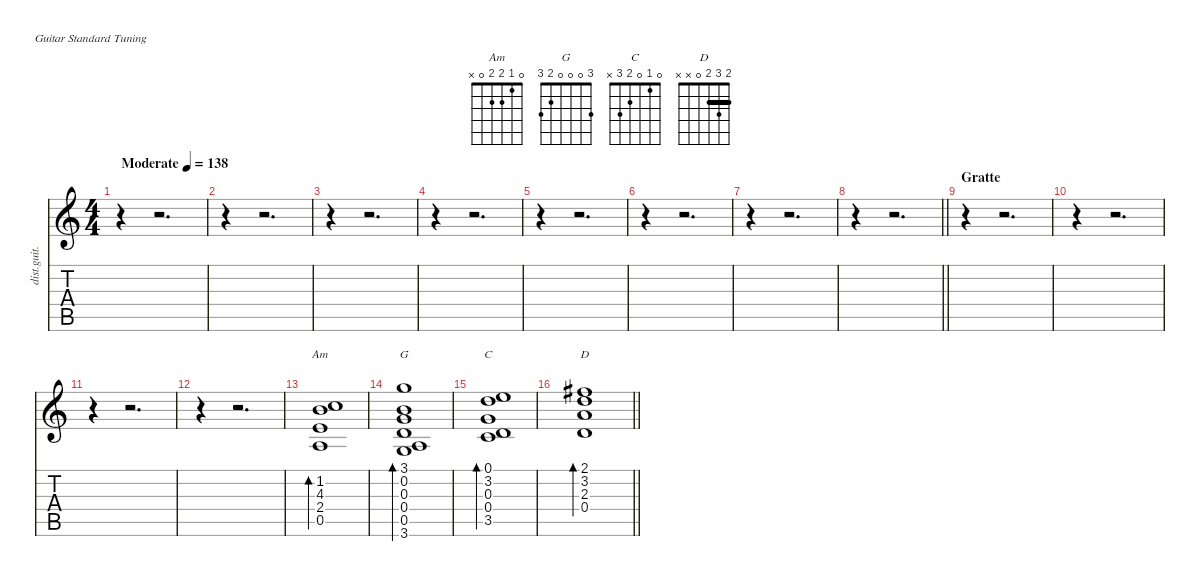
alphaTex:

\defaultSystemsLayout 4
\hideDynamics
\bracketExtendMode nobrackets
\track ("Sylvain" "dist.guit.") {instrument distortionguitar}
\staff {score tabs}
\tuning (E4 B3 G3 D3 A2 E2)
\chord ("Am" 0 1 2 2 0 x) {showfingering false}
\chord ("G" 3 0 0 0 2 3) {showfingering false}
\chord ("C" 0 1 0 2 3 x) {showfingering false}
\chord ("D" 2 3 2 0 x x) {showfingering false barre 2}
\ts (4 4)
\beaming (8 2 2 2 2)
\tempo (138 "Moderate")
\clef g2
\ks aminor
r.4{dy mf instrument distortionguitar} r.2{d} |
r.4 r.2{d} |
r.4 r.2{d} |
r.4 r.2{d} |
r.4 r.2{d} |
r.4 r.2{d} |
r.4 r.2{d} |
\barLineRight lightlight
r.4 r.2{d} |
\section ("" "Gratte")
r.4 r.2{d} |
r.4 r.2{d} |
r.4 r.2{d} |
r.4 r.2{d} |
(0.5 2.4 4.3 1.2).1{bd 227 ch "Am" instrument electricguitarclean} |
(3.6 0.5 0.4 0.3 0.2 3.1).1{bd 227 ch "G"} |
(3.5 0.4 0.3 3.2 0.1).1{bd 248 ch "C"} |
\barLineRight lightlight
(0.4 2.3 3.2 2.1{acc #}).1{bd 220 ch "D"}
